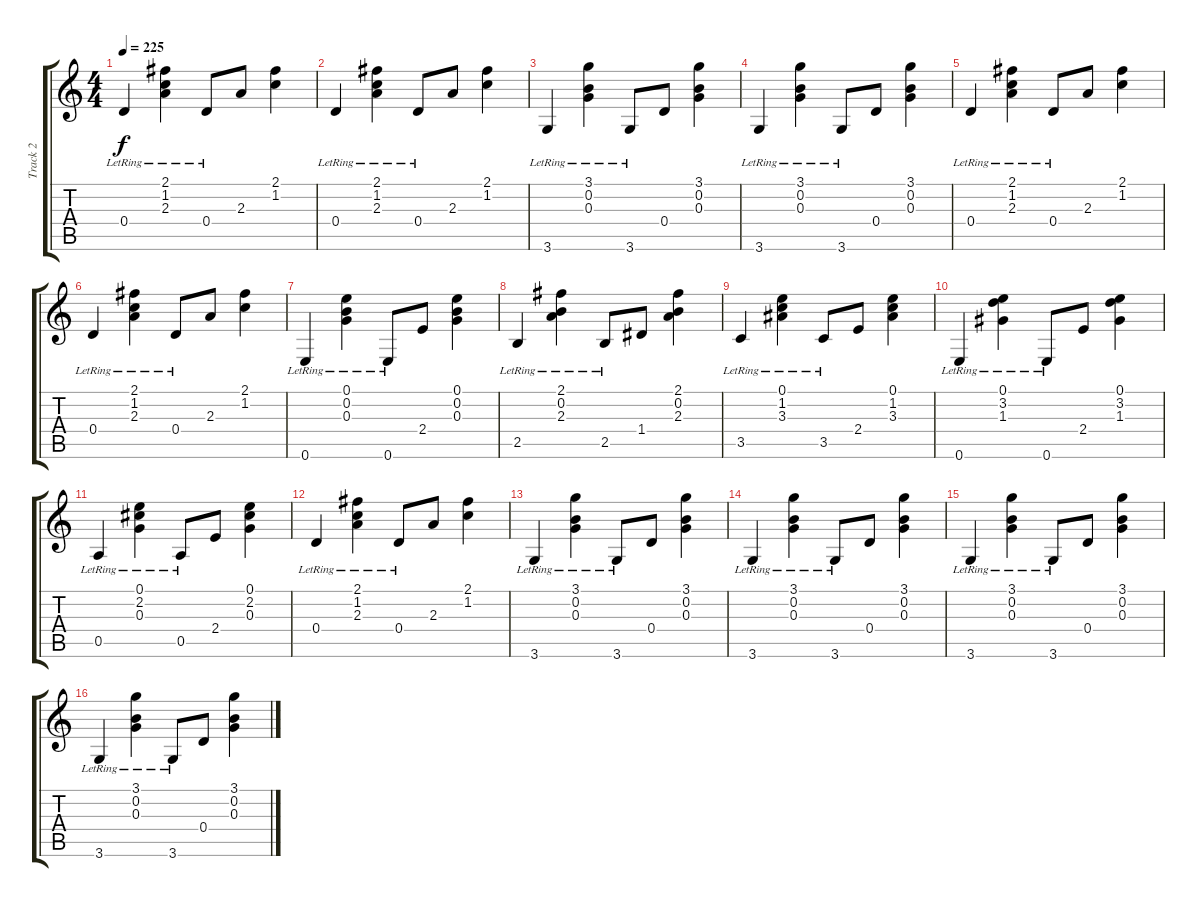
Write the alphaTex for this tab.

\track ("Track 2" "Track 2") {instrument acousticguitarnylon}
\staff {score tabs}
\tuning (E4 B3 G3 D3 A2 E2) {hide}
\ts (4 4)
\tempo 225
\clef g2
\ks c
0.4{lr}.4{dy f} (2.1{lr} 1.2{lr} 2.3{lr}).4 0.4{lr}.8 2.3.8 (2.1 1.2).4 |
0.4{lr}.4 (2.1{lr} 1.2{lr} 2.3{lr}).4 0.4{lr}.8 2.3.8 (2.1 1.2).4 |
3.6{lr}.4 (3.1{lr} 0.2{lr} 0.3{lr}).4 3.6{lr}.8 0.4.8 (3.1 0.2 0.3).4 |
3.6{lr}.4 (3.1{lr} 0.2{lr} 0.3{lr}).4 3.6{lr}.8 0.4.8 (3.1 0.2 0.3).4 |
0.4{lr}.4 (2.1{lr} 1.2{lr} 2.3{lr}).4 0.4{lr}.8 2.3.8 (2.1 1.2).4 |
0.4{lr}.4 (2.1{lr} 1.2{lr} 2.3{lr}).4 0.4{lr}.8 2.3.8 (2.1 1.2).4 |
0.6{lr}.4 (0.1{lr} 0.2{lr} 0.3{lr}).4 0.6{lr}.8 2.4.8 (0.1 0.2 0.3).4 |
2.5{lr}.4 (2.1{lr} 0.2{lr} 2.3{lr}).4 2.5{lr}.8 1.4.8 (2.1 0.2 2.3).4 |
3.5{lr}.4 (0.1{lr} 1.2{lr} 3.3{lr}).4 3.5{lr}.8 2.4.8 (0.1 1.2 3.3).4 |
0.6{lr}.4 (0.1{lr} 3.2{lr} 1.3{lr}).4 0.6{lr}.8 2.4.8 (0.1 3.2 1.3).4 |
0.5{lr}.4 (0.1{lr} 2.2{lr} 0.3{lr}).4 0.5{lr}.8 2.4.8 (0.1 2.2 0.3).4 |
0.4{lr}.4 (2.1{lr} 1.2{lr} 2.3{lr}).4 0.4{lr}.8 2.3.8 (2.1 1.2).4 |
3.6{lr}.4 (3.1{lr} 0.2{lr} 0.3{lr}).4 3.6{lr}.8 0.4.8 (3.1 0.2 0.3).4 |
3.6{lr}.4 (3.1{lr} 0.2{lr} 0.3{lr}).4 3.6{lr}.8 0.4.8 (3.1 0.2 0.3).4 |
3.6{lr}.4 (3.1{lr} 0.2{lr} 0.3{lr}).4 3.6{lr}.8 0.4.8 (3.1 0.2 0.3).4 |
3.6{lr}.4 (3.1{lr} 0.2{lr} 0.3{lr}).4 3.6{lr}.8 0.4.8 (3.1 0.2 0.3).4
